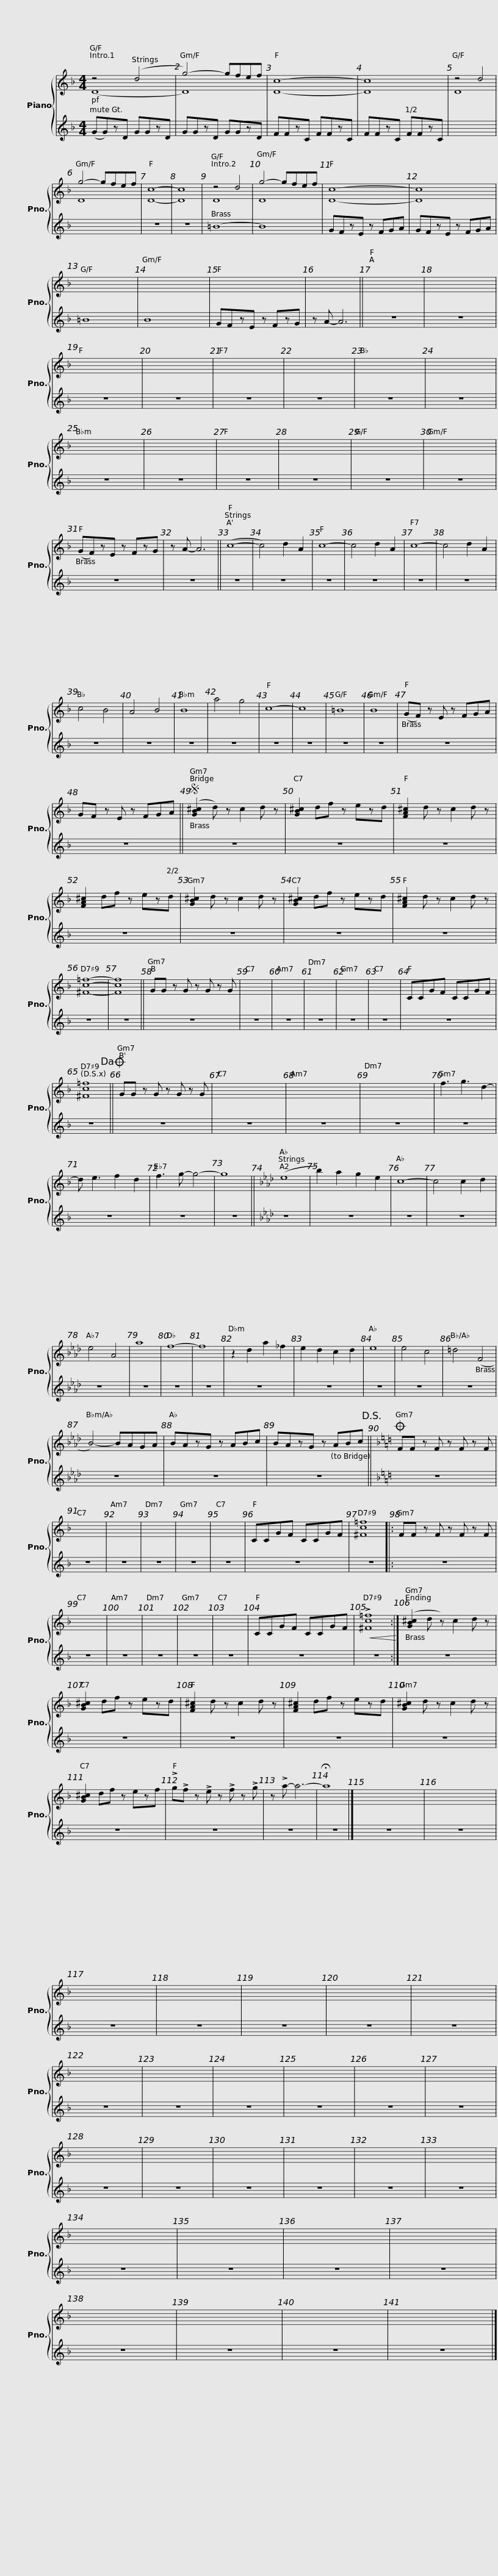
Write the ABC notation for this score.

X:1
%%score { ( 1 2 ) | 3 }
L:1/8
M:4/4
I:linebreak $
K:F
V:1 treble
V:2 treble
V:3 treble
V:1
 z4 (d4 | g4-) gfef | c8- | c8 |$ z4 d4 | %5
 g4- gfef | c8- | c8 |$ z4 d4 | g4- gfef | %10
 c8- | c8 |$ x4 x2 x2 | x2 x2 x2 x2 | x2 x2 x2 x2 | %15
 x8 ||$ x4 x2 x2 | x2 x2 x2 x2 | x2 x2 x2 x2 | x2 x2 x2 x2 | %20
 x2 x2 x2 x2 | x2 x2 x2 x2 | x2 x2 x2 x2 | x2 x2 x2 x2 |$ x2 x2 x2 x2 | %25
 x2 x2 x2 x2 | x4 x2 x2 | x2 x2 x2 x2 | x2 x2 x2 x2 | x2 x2 x2 x2 | %30
 (GF)zE z FzG | z A- A6 ||$ (c8- | c4) d2 A2 | c8- | %35
 c4 d2 A2 | c8- | c4 d2 A2 | c4 B4 | A4 B4 |$ %40
 B8 | a4 g4 | c8- | c8 | =B8 | %45
 B8 | (GF) z E z FGA | GF z E z FGA ||$S ([GB^c]2 d) z c2 d z | [GB^c]2 df z ezd | %50
 [FA^c]2 d z c2 d z | [FA^c]2 df z ezd |$ [GB^c]2 d z c2 d z | [GB^c]2 df z ezd | [FA^c]2 d z c2 d z | %55
 [^Fc=f]8- | [Fcf]8 ||$ GG z G z G z G | x8 | x8 | %60
 x8 | x8 | x8 | CCGF CCGF | [^Fc=f]8!dacoda! ||$ %65
 GG z G z G z G | x2 x2 x2 x2 | x2 x2 x2 x2 | x2 x2 x2 x2 | f3 g3 d2- | %70
 d e3 f2 d2 | f3 g- g4- | g8 ||$[K:Ab] (e8 | b2) a2 g2 e2 | %75
 c8- | c4 c2 d2 | e4 A4 | a8 | f8- | %80
 f8 |$ z2 d2 a2 _f2 | e2 d2 c2 d2 | e8 | e4 c4 | %85
 =d4 (F4 | B4-) BAGA | BAzG z ABc | BAzG z ABc!D.S.! ||$[K:F]O FF z F z F z F | %90
 x8 | x8 | x8 | x8 | x8 | %95
 CCGF CCGF | [^Fc=f]8 |:$ FF z F z F z F | x8 | x8 | %100
 x8 | x8 | x8 | CCGF CCGF |!<(! !>![^Fc=f]8!<)! :|$ %105
 ([GB^c]2 d z) c2 d z | [GB^c]2 df z ezd | [FA^c]2 d z c2 d z | [FA^c]2 df z ezd |$ [GB^c]2 d z c2 d z | %110
 [GB^c]2 df z ezf | !>!g!>!f z !>!e z !>!f z !>!g | z !>!a- a6- | !fermata!a8 |]$ x2 x2 x2 x2 | %115
 x2 x2 x2 x2 | x2 x2 x2 x2 | x2 x2 x2 x2 | x2 x2 x2 x2 | x2 x2 x2 x2 | %120
 x2 x2 x2 x2 | x2 x2 x2 x2 | x2 x2 x2 x2 | x2 x2 x2 x2 |$ x2 x2 x2 x2 | %125
 x2 x2 x2 x2 | x2 x2 x2 x2 | x2 x2 x2 x2 | x2 x2 x2 x2 | x2 x2 x2 x2 | %130
 x2 x2 x2 x2 | x2 x2 x2 x2 | x2 x2 x2 x2 | x2 x2 x2 x2 |$ x2 x2 x2 x2 | %135
 x2 x2 x2 x2 | x2 x2 x2 x2 | x2 x2 x2 x2 | x2 x2 x2 x2 | x2 x2 x2 x2 | %140
 x2 x2 x2 x2 |] %141
V:2
 (D8 | D8) | D8- | D8 |$ D8 | %5
 D8 | D8- | D8 |$ D8 | D8 | %10
 D8- | D8 |$ x8 | x8 | x8 | %15
 x8 ||$ x8 | x8 | x8 | x8 | %20
 x8 | x8 | x8 | x8 |$ x8 | %25
 x8 | x8 | x8 | x8 | x8 | %30
 x8 | x8 ||$ x8 | x8 | x8 | %35
 x8 | x8 | x8 | x8 | x8 |$ %40
 x8 | x8 | x8 | x8 | x8 | %45
 x8 | x8 | x8 ||$ x8 | x8 | %50
 x8 | x8 |$ x8 | x8 | x8 | %55
 x8 | x8 ||$ x8 | x8 | x8 | %60
 x8 | x8 | x8 | x8 | x8 ||$ %65
 x8 | x8 | x8 | x8 | x8 | %70
 x8 | x8 | x8 ||$[K:Ab] x8 | x8 | %75
 x8 | x8 | x8 | x8 | x8 | %80
 x8 |$ x8 | x8 | x8 | x8 | %85
 x8 | x8 | x8 | x8 ||$[K:F] x8 | %90
 x8 | x8 | x8 | x8 | x8 | %95
 x8 | x8 |:$ x8 | x8 | x8 | %100
 x8 | x8 | x8 | x8 | x8 :|$ %105
 x8 | x8 | x8 | x8 |$ x8 | %110
 x8 | x8 | x8 | x8 |]$ x8 | %115
 x8 | x8 | x8 | x8 | x8 | %120
 x8 | x8 | x8 | x8 |$ x8 | %125
 x8 | x8 | x8 | x8 | x8 | %130
 x8 | x8 | x8 | x8 |$ x8 | %135
 x8 | x8 | x8 | x8 | x8 | %140
 x8 |] %141
V:3
 (GG)zD GGzD | GGzD GGzD | FFzC FFzC | FFzC FFzC |$ x8 | %5
 x8 | z8 | z8 |$ (=B8 | B8) | %10
 GFzE z FGA | GFzE z FGA |$ =B8 | B8 | GFzE z FzG | %15
 z A- A6 ||$ z8 | z8 | z8 | z8 | %20
 z8 | z8 | z8 | z8 |$ z8 | %25
 z8 | z8 | z8 | z8 | z8 | %30
 z8 | z8 ||$ z8 | z8 | z8 | %35
 z8 | z8 | z8 | z8 | z8 |$ %40
 z8 | z8 | z8 | z8 | z8 | %45
 z8 | z8 | z8 ||$ z8 | z8 | %50
 z8 | z8 |$ z8 | z8 | z8 | %55
 z8 | z8 ||$ z8 | z8 | z8 | %60
 z8 | z8 | z8 | z8 | z8 ||$ %65
 z8 | z8 | z8 | z8 | z8 | %70
 z8 | z8 | z8 ||$[K:Ab] z8 | z8 | %75
 z8 | z8 | z8 | z8 | z8 | %80
 z8 |$ z8 | z8 | z8 | z8 | %85
 z8 | z8 | z8 | z8 ||$[K:F] z8 | %90
 z8 | z8 | z8 | z8 | z8 | %95
 z8 | z8 |:$ z8 | z8 | z8 | %100
 z8 | z8 | z8 | z8 | z8 :|$ %105
 z8 | z8 | z8 | z8 |$ z8 | %110
 z8 | z8 | z8 | z8 |]$ z8 | %115
 z8 | z8 | z8 | z8 | z8 | %120
 z8 | z8 | z8 | z8 |$ z8 | %125
 z8 | z8 | z8 | z8 | z8 | %130
 z8 | z8 | z8 | z8 |$ z8 | %135
 z8 | z8 | z8 | z8 | z8 | %140
 z8 |] %141
